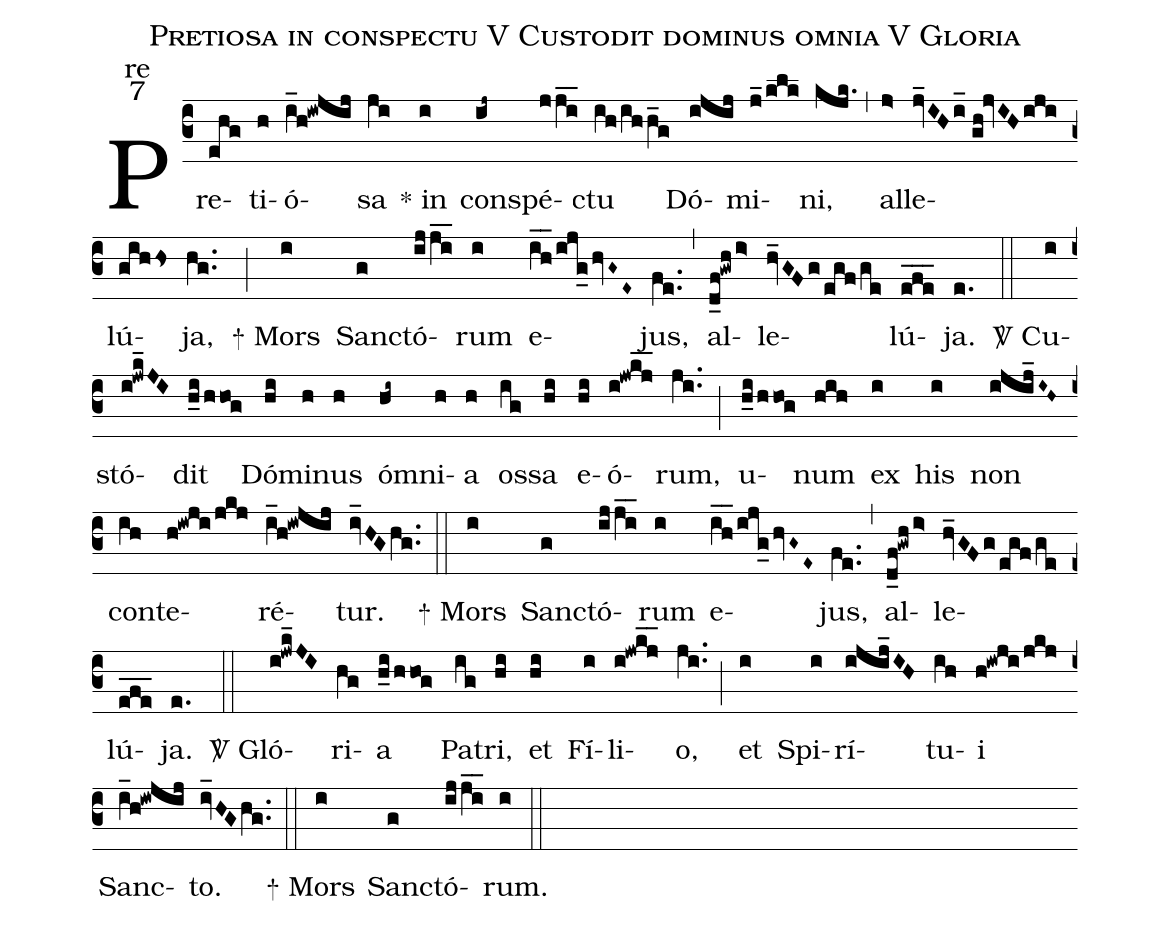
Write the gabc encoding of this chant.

name:Pretiosa in conspectu V Custodit dominus omnia V Gloria;
office-part:re;
mode:7;
%%
initial-style: 1;
%%
(c3)Pre(ehg)ti(h)ó(i_h!iwjij)sa(ji)   <sp>*</sp> in(i) con(ij~)spé(jji__)ctu(ih/ih/h_g) Dó(ijij)mi(j_/klk)ni,(kjk.) (,) al(j>)le(jv_IHi_//gh!jvIH/iji)lú(gihhs)ja,(hg..) (;)

<sp>+</sp> Mors(i) San(g)ctó(ij/ji__)rum(i) e(ih__/ijg_/hvG~E~)jus,(fe..) (,) al(d_f!gwh/i>)le(hv_GFg/egf/ge)lú(efe___)ja.(e.) (::)

<sp>V/</sp> Cu(i)stó(i!jwk_JI)dit(h_i/hhog) Dó(hi)mi(h)nus(h) óm(hi~)ni(h)a(h) os(ig)sa(hi) e(hi)ó(i!jwkj__)rum,(ji..) (;) u(h_i/hhog)num(hih) ex(i) his(i) non(ijij_I~H~) con(ih)te(h!iwji/jkj)ré(i_h!iwjij)tur.(iv_HGhg..) (::)

<sp>+</sp> Mors(i) San(g)ctó(ij/ji__)rum(i) e(ih__/ijg_/hvG~E~)jus,(fe..) (,) al(d_f!gwh/i>)le(hv_GFg/egf/ge)lú(efe___)ja.(e.) (::)

<sp>V/</sp>  Gló(i!jwk_JI)ri(hg)a(h_i/hhog) Pa(ig)tri,(hi) et(hi) Fí(i)li(i!jwkj__)o,(ji..) (;) et(i) Spi(i)rí(ijij_IH)tu(ih)i(h!iwji/jkj) Sanc(i_h!iwjij)to.(iv_HGhg..) (::)

<sp>+</sp> Mors(i) San(g)ctó(ij/ji__)rum.(i) (::)
